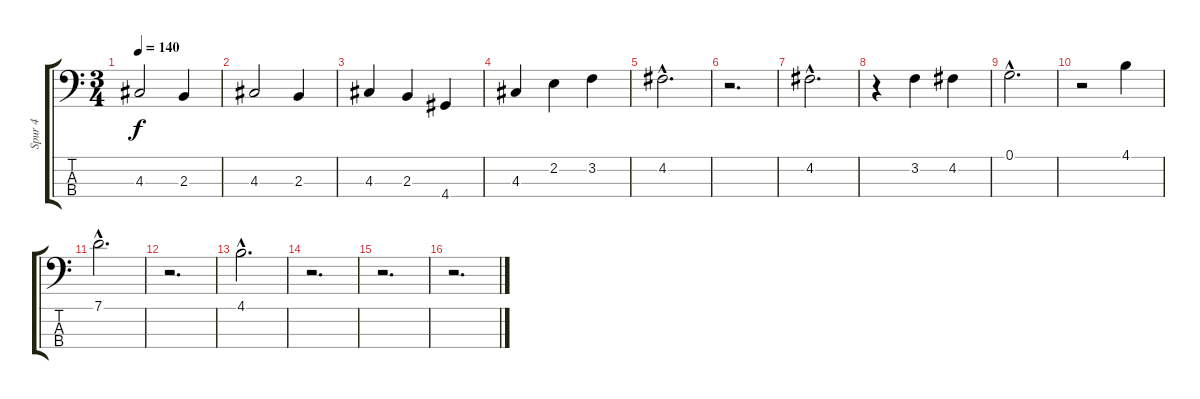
\track ("Spur 4" "Spur 4") {instrument acousticbass}
\staff {score tabs}
\tuning (G2 D2 A1 E1) {hide}
\ts (3 4)
\tempo 140
\clef f4
\ks c
4.3.2{dy f} 2.3.4 |
4.3.2 2.3.4 |
4.3.4 2.3.4 4.4.4 |
4.3.4 2.2.4 3.2.4 |
4.2{hac}.2{d} |
r.2{d} |
4.2{hac}.2{d volume 8} |
r.4 3.2.4 4.2.4 |
0.1{hac}.2{d} |
r.2 4.1.4 |
7.1{hac}.2{d} |
r.2{d} |
4.1{hac}.2{d} |
r.2{d} |
r.2{d} |
r.2{d}
